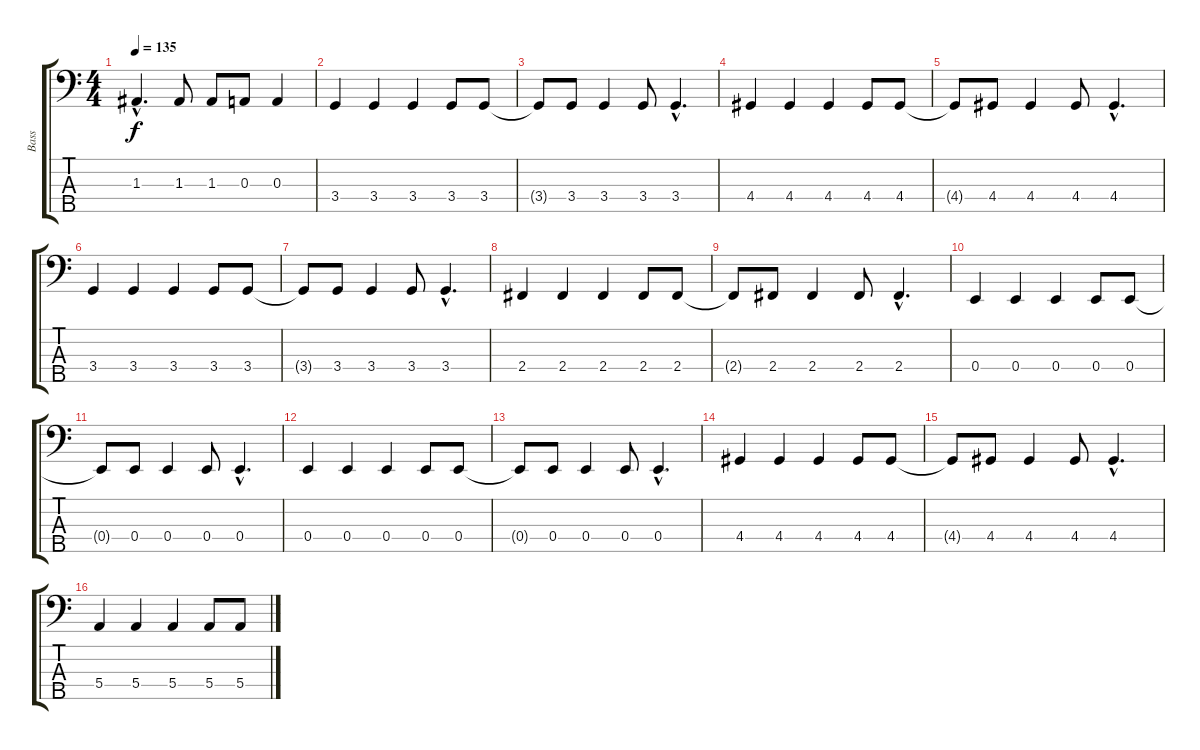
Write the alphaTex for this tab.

\track ("Bass" "Bass") {instrument electricbassfinger}
\staff {score tabs}
\tuning (G2 D2 A1 E1 B0) {hide}
\ts (4 4)
\tempo 135
\clef f4
\ks c
1.3{hac t}.4{d dy f} 1.3.8 1.3.8 0.3.8 0.3.4 |
3.4.4 3.4.4 3.4.4 3.4.8 3.4.8 |
3.4{t}.8 3.4.8 3.4.4 3.4.8 3.4{hac}.4{d} |
4.4.4 4.4.4 4.4.4 4.4.8 4.4.8 |
4.4{t}.8 4.4.8 4.4.4 4.4.8 4.4{hac}.4{d} |
3.4.4 3.4.4 3.4.4 3.4.8 3.4.8 |
3.4{t}.8 3.4.8 3.4.4 3.4.8 3.4{hac}.4{d} |
2.4.4 2.4.4 2.4.4 2.4.8 2.4.8 |
2.4{t}.8 2.4.8 2.4.4 2.4.8 2.4{hac}.4{d} |
0.4.4 0.4.4 0.4.4 0.4.8 0.4.8 |
0.4{t}.8 0.4.8 0.4.4 0.4.8 0.4{hac}.4{d} |
0.4.4 0.4.4 0.4.4 0.4.8 0.4.8 |
0.4{t}.8 0.4.8 0.4.4 0.4.8 0.4{hac}.4{d} |
4.4.4 4.4.4 4.4.4 4.4.8 4.4.8 |
4.4{t}.8 4.4.8 4.4.4 4.4.8 4.4{hac}.4{d} |
5.4.4 5.4.4 5.4.4 5.4.8 5.4.8
